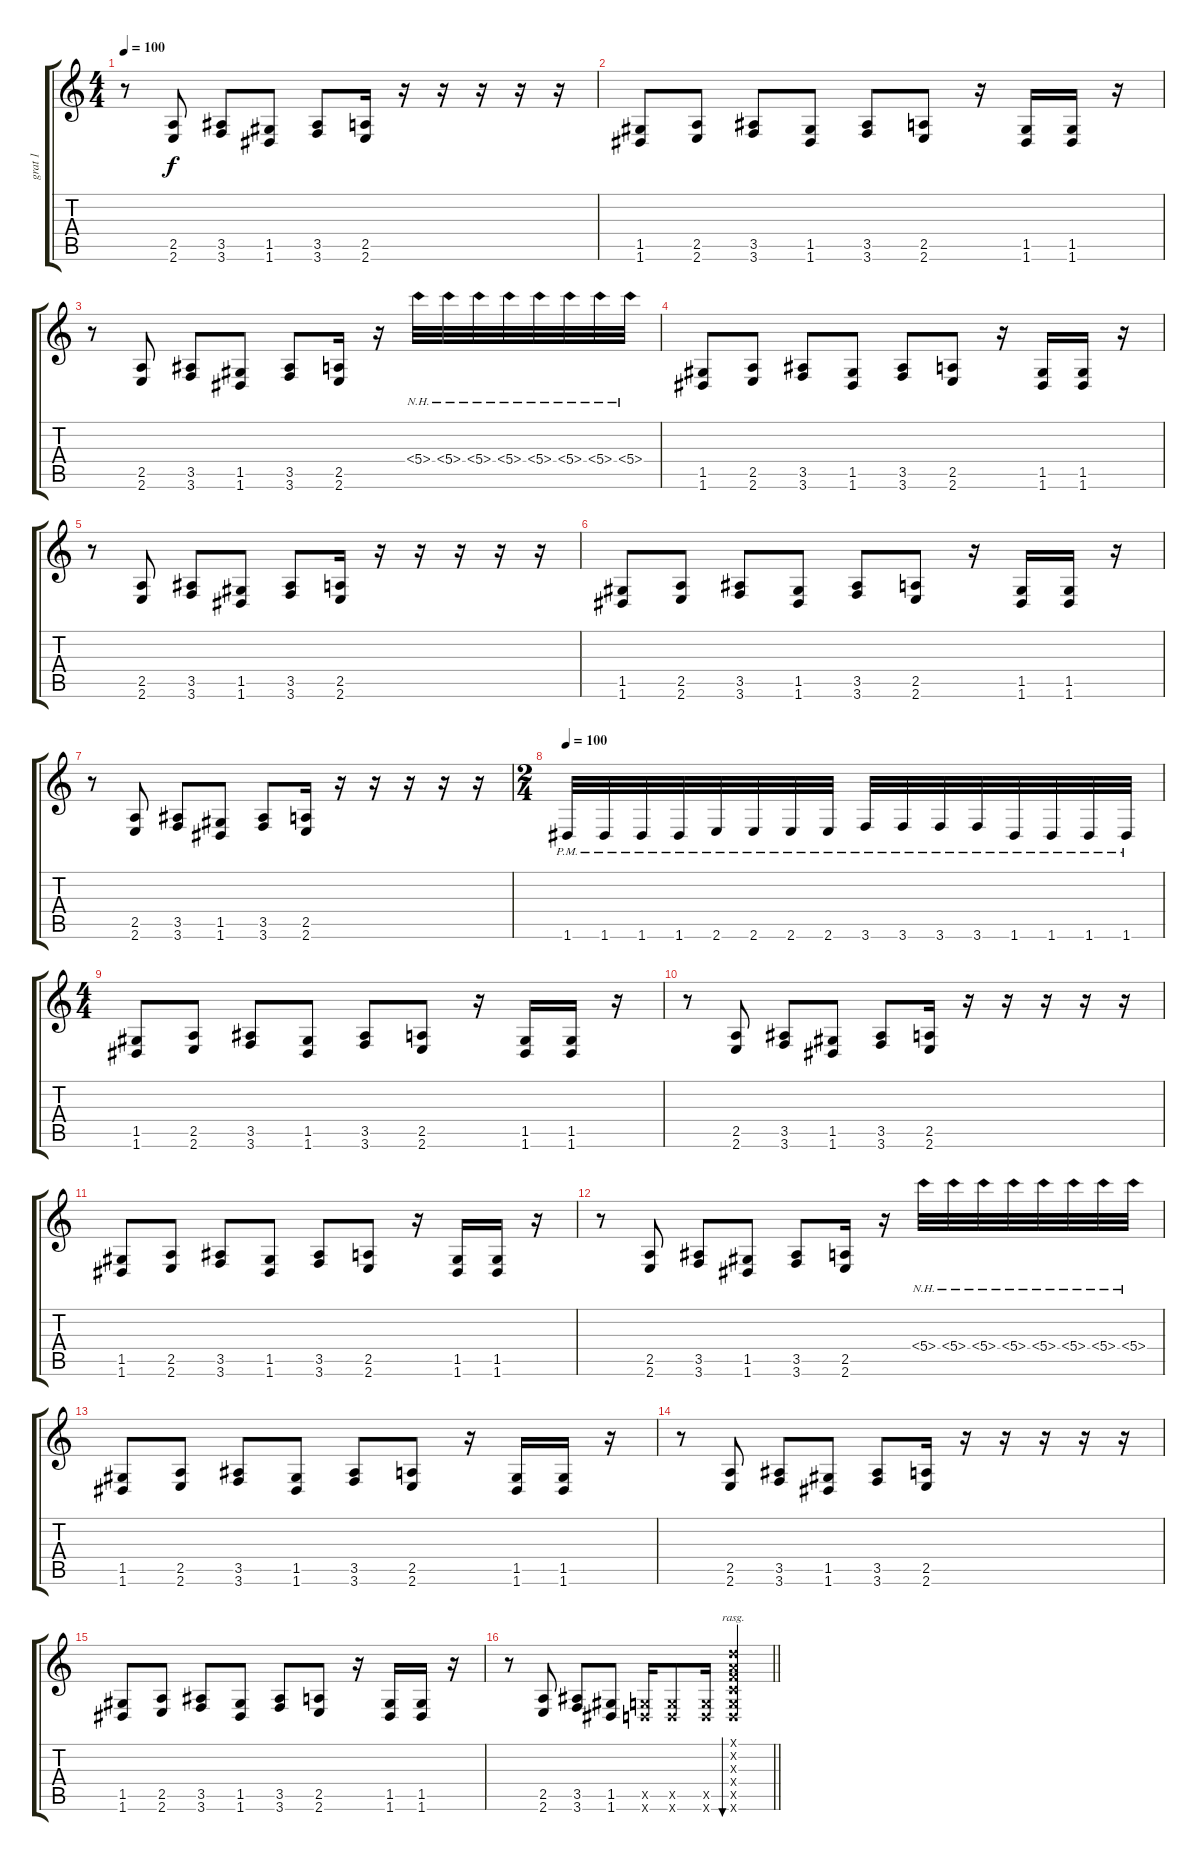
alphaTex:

\track ("grat 1" "grat 1") {instrument distortionguitar}
\staff {score tabs}
\tuning (D4 A3 F3 C3 G2 D2) {hide}
\ts (4 4)
\tempo 100
\clef g2
\ks c
r.8{dy f} (2.5 2.6).8 (3.5 3.6).8 (1.5 1.6).8 (3.5 3.6).8 (2.5 2.6).16 r.16 r.16 r.16 r.16 r.16 |
(1.5 1.6).8 (2.5 2.6).8 (3.5 3.6).8 (1.5 1.6).8 (3.5 3.6).8 (2.5 2.6).8 r.16 (1.5 1.6).16 (1.5 1.6).16 r.16 |
r.8 (2.5 2.6).8 (3.5 3.6).8 (1.5 1.6).8 (3.5 3.6).8 (2.5 2.6).16 r.16 5.4{nh}.32 5.4{nh}.32 5.4{nh}.32 5.4{nh}.32 5.4{nh}.32 5.4{nh}.32 5.4{nh}.32 5.4{nh}.32 |
(1.5 1.6).8 (2.5 2.6).8 (3.5 3.6).8 (1.5 1.6).8 (3.5 3.6).8 (2.5 2.6).8 r.16 (1.5 1.6).16 (1.5 1.6).16 r.16 |
r.8 (2.5 2.6).8 (3.5 3.6).8 (1.5 1.6).8 (3.5 3.6).8 (2.5 2.6).16 r.16 r.16 r.16 r.16 r.16 |
(1.5 1.6).8 (2.5 2.6).8 (3.5 3.6).8 (1.5 1.6).8 (3.5 3.6).8 (2.5 2.6).8 r.16 (1.5 1.6).16 (1.5 1.6).16 r.16 |
r.8 (2.5 2.6).8 (3.5 3.6).8 (1.5 1.6).8 (3.5 3.6).8 (2.5 2.6).16 r.16 r.16 r.16 r.16 r.16 |
\ts (2 4)
\tempo 100
1.6{pm}.32 1.6{pm}.32 1.6{pm}.32 1.6{pm}.32 2.6{pm}.32 2.6{pm}.32 2.6{pm}.32 2.6{pm}.32 3.6{pm}.32 3.6{pm}.32 3.6{pm}.32 3.6{pm}.32 1.6{pm}.32 1.6{pm}.32 1.6{pm}.32 1.6{pm}.32 |
\ts (4 4)
(1.5 1.6).8 (2.5 2.6).8 (3.5 3.6).8 (1.5 1.6).8 (3.5 3.6).8 (2.5 2.6).8 r.16 (1.5 1.6).16 (1.5 1.6).16 r.16 |
r.8 (2.5 2.6).8 (3.5 3.6).8 (1.5 1.6).8 (3.5 3.6).8 (2.5 2.6).16 r.16 r.16 r.16 r.16 r.16 |
(1.5 1.6).8 (2.5 2.6).8 (3.5 3.6).8 (1.5 1.6).8 (3.5 3.6).8 (2.5 2.6).8 r.16 (1.5 1.6).16 (1.5 1.6).16 r.16 |
r.8 (2.5 2.6).8 (3.5 3.6).8 (1.5 1.6).8 (3.5 3.6).8 (2.5 2.6).16 r.16 5.4{nh}.32 5.4{nh}.32 5.4{nh}.32 5.4{nh}.32 5.4{nh}.32 5.4{nh}.32 5.4{nh}.32 5.4{nh}.32 |
(1.5 1.6).8 (2.5 2.6).8 (3.5 3.6).8 (1.5 1.6).8 (3.5 3.6).8 (2.5 2.6).8 r.16 (1.5 1.6).16 (1.5 1.6).16 r.16 |
r.8 (2.5 2.6).8 (3.5 3.6).8 (1.5 1.6).8 (3.5 3.6).8 (2.5 2.6).16 r.16 r.16 r.16 r.16 r.16 |
(1.5 1.6).8 (2.5 2.6).8 (3.5 3.6).8 (1.5 1.6).8 (3.5 3.6).8 (2.5 2.6).8 r.16 (1.5 1.6).16 (1.5 1.6).16 r.16 |
\barLineRight lightlight
r.8 (2.5 2.6).8 (3.5 3.6).8 (1.5 1.6).8 (0.5{x} 0.6{x}).16 (0.5{x} 0.6{x}).8 (0.5{x} 0.6{x}).16 (0.1{x} 0.2{x} 0.3{x} 0.4{x} 0.5{x} 0.6{x}).4{bu 240 rasg ii}
